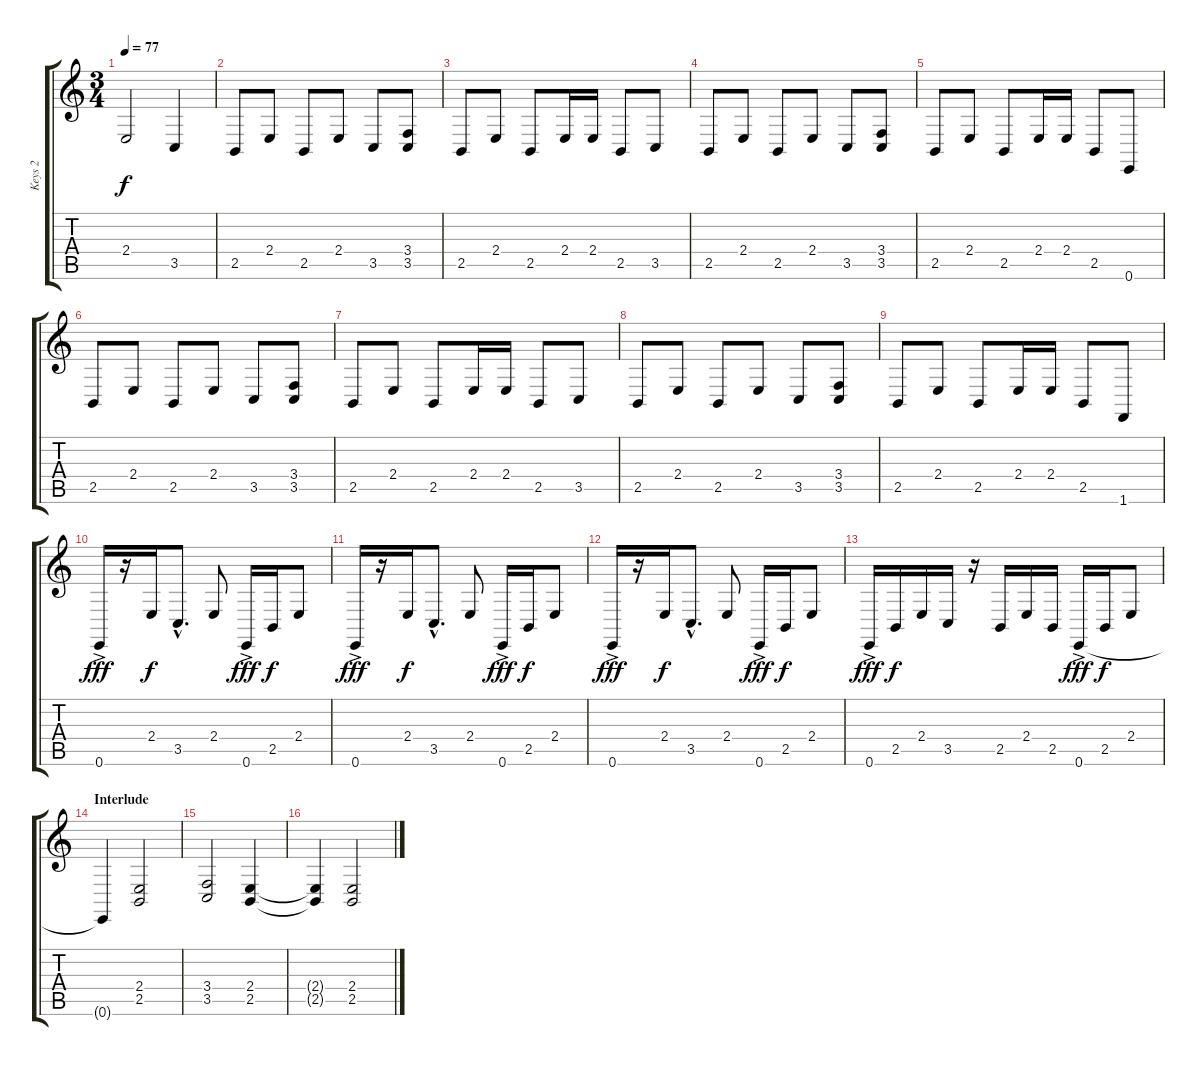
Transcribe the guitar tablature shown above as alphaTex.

\track ("Keys 2" "Keys 2") {instrument glockenspiel}
\staff {score tabs}
\tuning (E4 B3 G3 D3 A2 E2) {hide}
\ts (3 4)
\tempo 77
\clef g2
\ks c
2.4.2{dy f} 3.5.4 |
2.5.8 2.4.8 2.5.8 2.4.8 3.5.8 (3.4 3.5).8 |
2.5.8 2.4.8 2.5.8 2.4.16 2.4.16 2.5.8 3.5.8 |
2.5.8 2.4.8 2.5.8 2.4.8 3.5.8 (3.4 3.5).8 |
2.5.8 2.4.8 2.5.8 2.4.16 2.4.16 2.5.8 0.6.8 |
2.5.8 2.4.8 2.5.8 2.4.8 3.5.8 (3.4 3.5).8 |
2.5.8 2.4.8 2.5.8 2.4.16 2.4.16 2.5.8 3.5.8 |
2.5.8 2.4.8 2.5.8 2.4.8 3.5.8 (3.4 3.5).8 |
2.5.8 2.4.8 2.5.8 2.4.16 2.4.16 2.5.8 1.6.8 |
0.6{ac}.16{dy fff balance 0} r.16{balance 13} 2.4.16{dy f} 3.5{hac}.8{d} 2.4.8 0.6{ac}.16{dy fff balance 0} 2.5.16{dy f balance 13} 2.4.8 |
0.6{ac}.16{dy fff balance 0} r.16{balance 13} 2.4.16{dy f} 3.5{hac}.8{d} 2.4.8 0.6{ac}.16{dy fff balance 0} 2.5.16{dy f balance 13} 2.4.8 |
0.6{ac}.16{dy fff balance 0} r.16{balance 13} 2.4.16{dy f} 3.5{hac}.8{d} 2.4.8 0.6{ac}.16{dy fff balance 0} 2.5.16{dy f balance 13} 2.4.8 |
0.6{ac}.16{dy fff balance 0} 2.5.16{dy f balance 13} 2.4.16 3.5.16 r.16 2.5.16 2.4.16 2.5.16 0.6{ac}.16{dy fff balance 0} 2.5.16{dy f balance 13} 2.4.8 |
\section ("" "Interlude")
0.6{t}.4 (2.4 2.5).2 |
(3.4 3.5).2 (2.4 2.5).4 |
(2.4{t} 2.5{t}).4 (2.4 2.5).2
